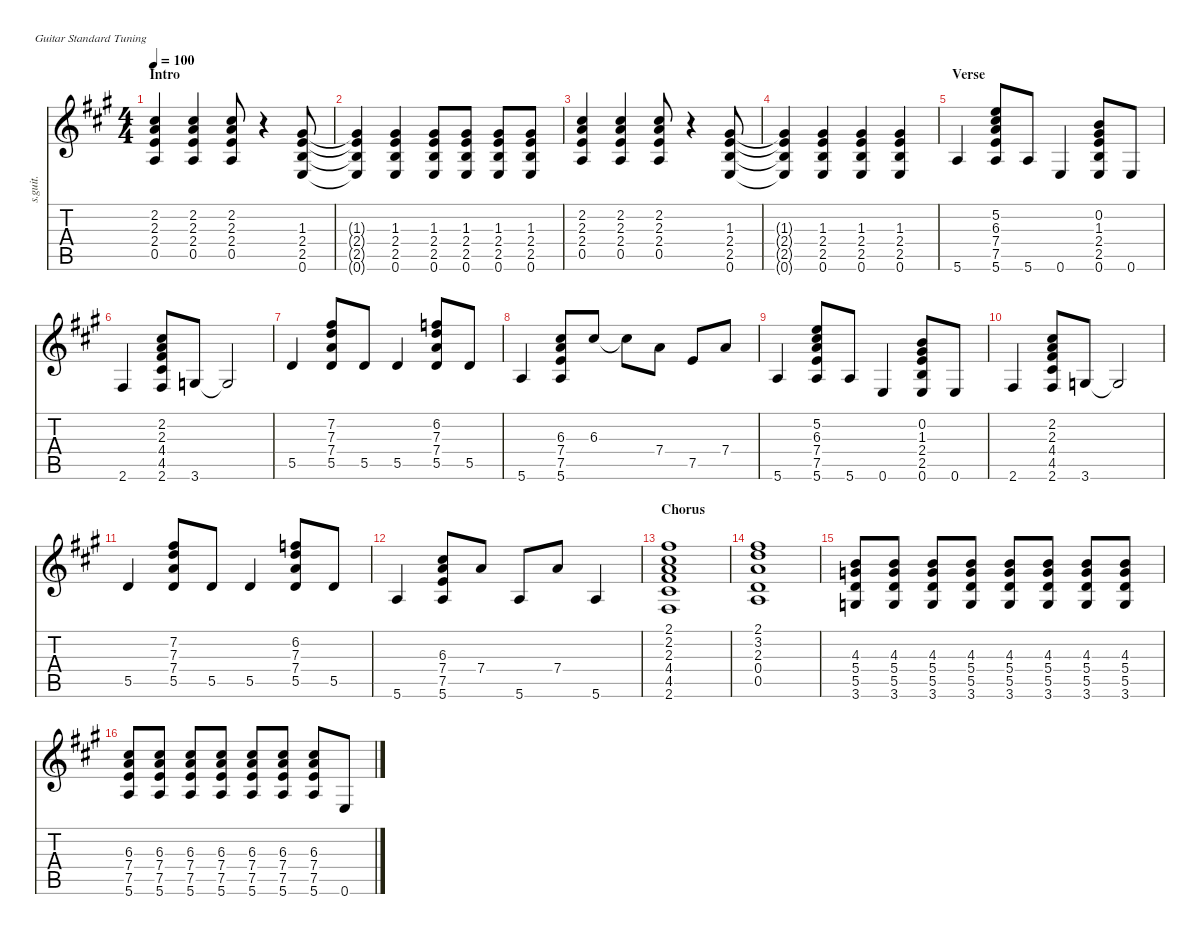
\defaultSystemsLayout 4
\hideDynamics
\bracketExtendMode nobrackets
\otherSystemsTrackNameOrientation horizontal
\track ("Rhythm Guitar" "s.guit.") {instrument acousticguitarsteel}
\staff {score tabs}
\tuning (E4 B3 G3 D3 A2 E2)
\ts (4 4)
\section ("" "Intro")
\tempo 100
\clef g2
\ks a
(2.2{acc #} 2.3{acc forcenatural} 2.4{acc forcenatural} 0.5{acc forcenatural}).4{dy f instrument acousticguitarsteel beam Up} (2.2{acc #} 2.3{acc forcenatural} 2.4{acc forcenatural} 0.5{acc forcenatural}).4{beam Up} (2.2{acc #} 2.3{acc forcenatural} 2.4{acc forcenatural} 0.5{acc forcenatural}).8{beam Up} r.4{beam Up} (1.3{acc #} 2.4{acc forcenatural} 2.5{acc forcenatural} 0.6{acc forcenatural}).8{beam Up} |
(1.3{t acc #} 2.4{t acc forcenatural} 2.5{t acc forcenatural} 0.6{t acc forcenatural}).4{beam Up} (1.3{acc #} 2.4{acc forcenatural} 2.5{acc forcenatural} 0.6{acc forcenatural}).4{beam Up} (1.3{acc #} 2.4{acc forcenatural} 2.5{acc forcenatural} 0.6{acc forcenatural}).8{beam Up} (1.3{acc #} 2.4{acc forcenatural} 2.5{acc forcenatural} 0.6{acc forcenatural}).8{beam Up} (1.3{acc #} 2.4{acc forcenatural} 2.5{acc forcenatural} 0.6{acc forcenatural}).8{beam Up} (1.3{acc #} 2.4{acc forcenatural} 2.5{acc forcenatural} 0.6{acc forcenatural}).8{beam Up} |
(2.2{acc #} 2.3{acc forcenatural} 2.4{acc forcenatural} 0.5{acc forcenatural}).4{beam Up} (2.2{acc #} 2.3{acc forcenatural} 2.4{acc forcenatural} 0.5{acc forcenatural}).4{beam Up} (2.2{acc #} 2.3{acc forcenatural} 2.4{acc forcenatural} 0.5{acc forcenatural}).8{beam Up} r.4{beam Up} (1.3{acc #} 2.4{acc forcenatural} 2.5{acc forcenatural} 0.6{acc forcenatural}).8{beam Up} |
(1.3{t acc #} 2.4{t acc forcenatural} 2.5{t acc forcenatural} 0.6{t acc forcenatural}).4{beam Up} (1.3{acc #} 2.4{acc forcenatural} 2.5{acc forcenatural} 0.6{acc forcenatural}).4{beam Up} (1.3{acc #} 2.4{acc forcenatural} 2.5{acc forcenatural} 0.6{acc forcenatural}).4{beam Up} (1.3{acc #} 2.4{acc forcenatural} 2.5{acc forcenatural} 0.6{acc forcenatural}).4{beam Up} |
\section ("" "Verse")
5.6{acc forcenatural}.4{beam Up} (5.2{acc forcenatural} 6.3{acc #} 7.4{acc forcenatural} 7.5{acc forcenatural} 5.6{acc forcenatural}).8{beam Up} 5.6{acc forcenatural}.8{beam Up} 0.6{acc forcenatural}.4{beam Up} (0.2{acc forcenatural} 1.3{acc #} 2.4{acc forcenatural} 2.5{acc forcenatural} 0.6{acc forcenatural}).8{beam Up} 0.6{acc forcenatural}.8{beam Up} |
2.6{acc #}.4{beam Up} (2.2{acc #} 2.3{acc forcenatural} 4.4{acc #} 4.5{acc #} 2.6{acc #}).8{beam Up} 3.6{acc forcenatural}.8{beam Up} 3.6{t acc forcenatural}.2{beam Up} |
5.5{acc forcenatural}.4{beam Up} (7.2{acc #} 7.3{acc forcenatural} 7.4{acc forcenatural} 5.5{acc forcenatural}).8{beam Up} 5.5{acc forcenatural}.8{beam Up} 5.5{acc forcenatural}.4{beam Up} (6.2{acc forcenatural} 7.3{acc forcenatural} 7.4{acc forcenatural} 5.5{acc forcenatural}).8{beam Up} 5.5{acc forcenatural}.8{beam Up} |
5.6{acc forcenatural}.4{beam Up} (6.3{acc #} 7.4{acc forcenatural} 7.5{acc forcenatural} 5.6{acc forcenatural}).8{beam Up} 6.3{acc #}.8{beam Up} 6.3{t acc #}.8{beam Down} 7.4{acc forcenatural}.8{beam Down} 7.5{acc forcenatural}.8{beam Up} 7.4{acc forcenatural}.8{beam Up} |
5.6{acc forcenatural}.4{beam Up} (5.2{acc forcenatural} 6.3{acc #} 7.4{acc forcenatural} 7.5{acc forcenatural} 5.6{acc forcenatural}).8{beam Up} 5.6{acc forcenatural}.8{beam Up} 0.6{acc forcenatural}.4{beam Up} (0.2{acc forcenatural} 1.3{acc #} 2.4{acc forcenatural} 2.5{acc forcenatural} 0.6{acc forcenatural}).8{beam Up} 0.6{acc forcenatural}.8{beam Up} |
2.6{acc #}.4{beam Up} (2.2{acc #} 2.3{acc forcenatural} 4.4{acc #} 4.5{acc #} 2.6{acc #}).8{beam Up} 3.6{acc forcenatural}.8{beam Up} 3.6{t acc forcenatural}.2{beam Up} |
5.5{acc forcenatural}.4{beam Up} (7.2{acc #} 7.3{acc forcenatural} 7.4{acc forcenatural} 5.5{acc forcenatural}).8{beam Up} 5.5{acc forcenatural}.8{beam Up} 5.5{acc forcenatural}.4{beam Up} (6.2{acc forcenatural} 7.3{acc forcenatural} 7.4{acc forcenatural} 5.5{acc forcenatural}).8{beam Up} 5.5{acc forcenatural}.8{beam Up} |
5.6{acc forcenatural}.4{beam Up} (6.3{acc #} 7.4{acc forcenatural} 7.5{acc forcenatural} 5.6{acc forcenatural}).8{beam Up} 7.4{acc forcenatural}.8{beam Up} 5.6{acc forcenatural}.8{beam Up} 7.4{acc forcenatural}.8{beam Up} 5.6{acc forcenatural}.4{beam Up} |
\section ("" "Chorus")
(2.1{acc #} 2.2{acc #} 2.3{acc forcenatural} 4.4{acc #} 4.5{acc #} 2.6{acc #}).1{beam Up} |
(2.1{acc #} 3.2{acc forcenatural} 2.3{acc forcenatural} 0.4{acc forcenatural} 0.5{acc forcenatural}).1{beam Up} |
(4.3{acc forcenatural} 5.4{acc forcenatural} 5.5{acc forcenatural} 3.6{acc forcenatural}).8{beam Up} (4.3{acc forcenatural} 5.4{acc forcenatural} 5.5{acc forcenatural} 3.6{acc forcenatural}).8{beam Up} (4.3{acc forcenatural} 5.4{acc forcenatural} 5.5{acc forcenatural} 3.6{acc forcenatural}).8{beam Up} (4.3{acc forcenatural} 5.4{acc forcenatural} 5.5{acc forcenatural} 3.6{acc forcenatural}).8{beam Up} (4.3{acc forcenatural} 5.4{acc forcenatural} 5.5{acc forcenatural} 3.6{acc forcenatural}).8{beam Up} (4.3{acc forcenatural} 5.4{acc forcenatural} 5.5{acc forcenatural} 3.6{acc forcenatural}).8{beam Up} (4.3{acc forcenatural} 5.4{acc forcenatural} 5.5{acc forcenatural} 3.6{acc forcenatural}).8{beam Up} (4.3{acc forcenatural} 5.4{acc forcenatural} 5.5{acc forcenatural} 3.6{acc forcenatural}).8{beam Up} |
(6.3{acc #} 7.4{acc forcenatural} 7.5{acc forcenatural} 5.6{acc forcenatural}).8{beam Up} (6.3{acc #} 7.4{acc forcenatural} 7.5{acc forcenatural} 5.6{acc forcenatural}).8{beam Up} (6.3{acc #} 7.4{acc forcenatural} 7.5{acc forcenatural} 5.6{acc forcenatural}).8{beam Up} (6.3{acc #} 7.4{acc forcenatural} 7.5{acc forcenatural} 5.6{acc forcenatural}).8{beam Up} (6.3{acc #} 7.4{acc forcenatural} 7.5{acc forcenatural} 5.6{acc forcenatural}).8{beam Up} (6.3{acc #} 7.4{acc forcenatural} 7.5{acc forcenatural} 5.6{acc forcenatural}).8{beam Up} (6.3{acc #} 7.4{acc forcenatural} 7.5{acc forcenatural} 5.6{acc forcenatural}).8{beam Up} 0.6{acc forcenatural}.8{beam Up}
